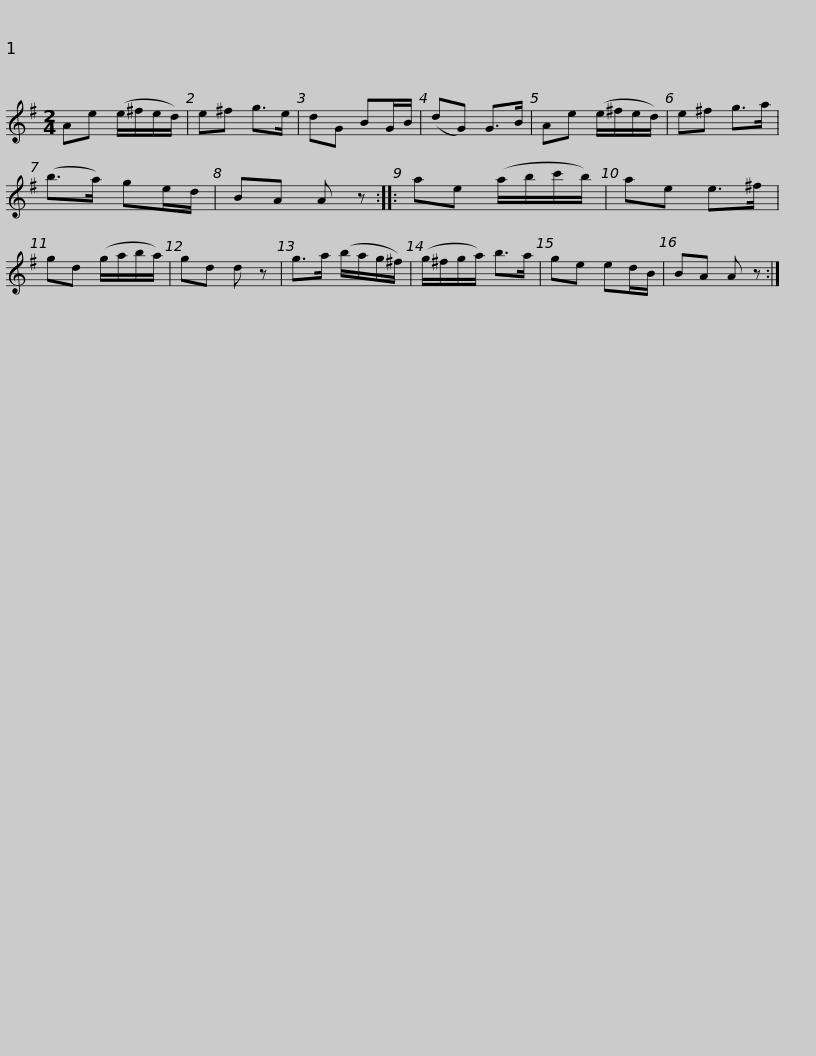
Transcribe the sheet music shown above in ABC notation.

X:1
L:1/8
M:2/4
I:linebreak $
K:G
V:1 treble
V:1
 Ae (e/^f/e/d/) | e^f g>e | dG BG/B/ | (dG) G>B | Ae (e/^f/e/d/) | %5
 e^f g>a | (b>a) ge/d/ | BA A z ::$ ae (a/b/c'/b/) | ae e>^f | %10
 gd (g/a/b/a/) | gd d z | g>a (b/a/g/^f/) | (g/^f/g/a/) b>a | ge ed/B/ |$ %15
 BA A z :| %16
